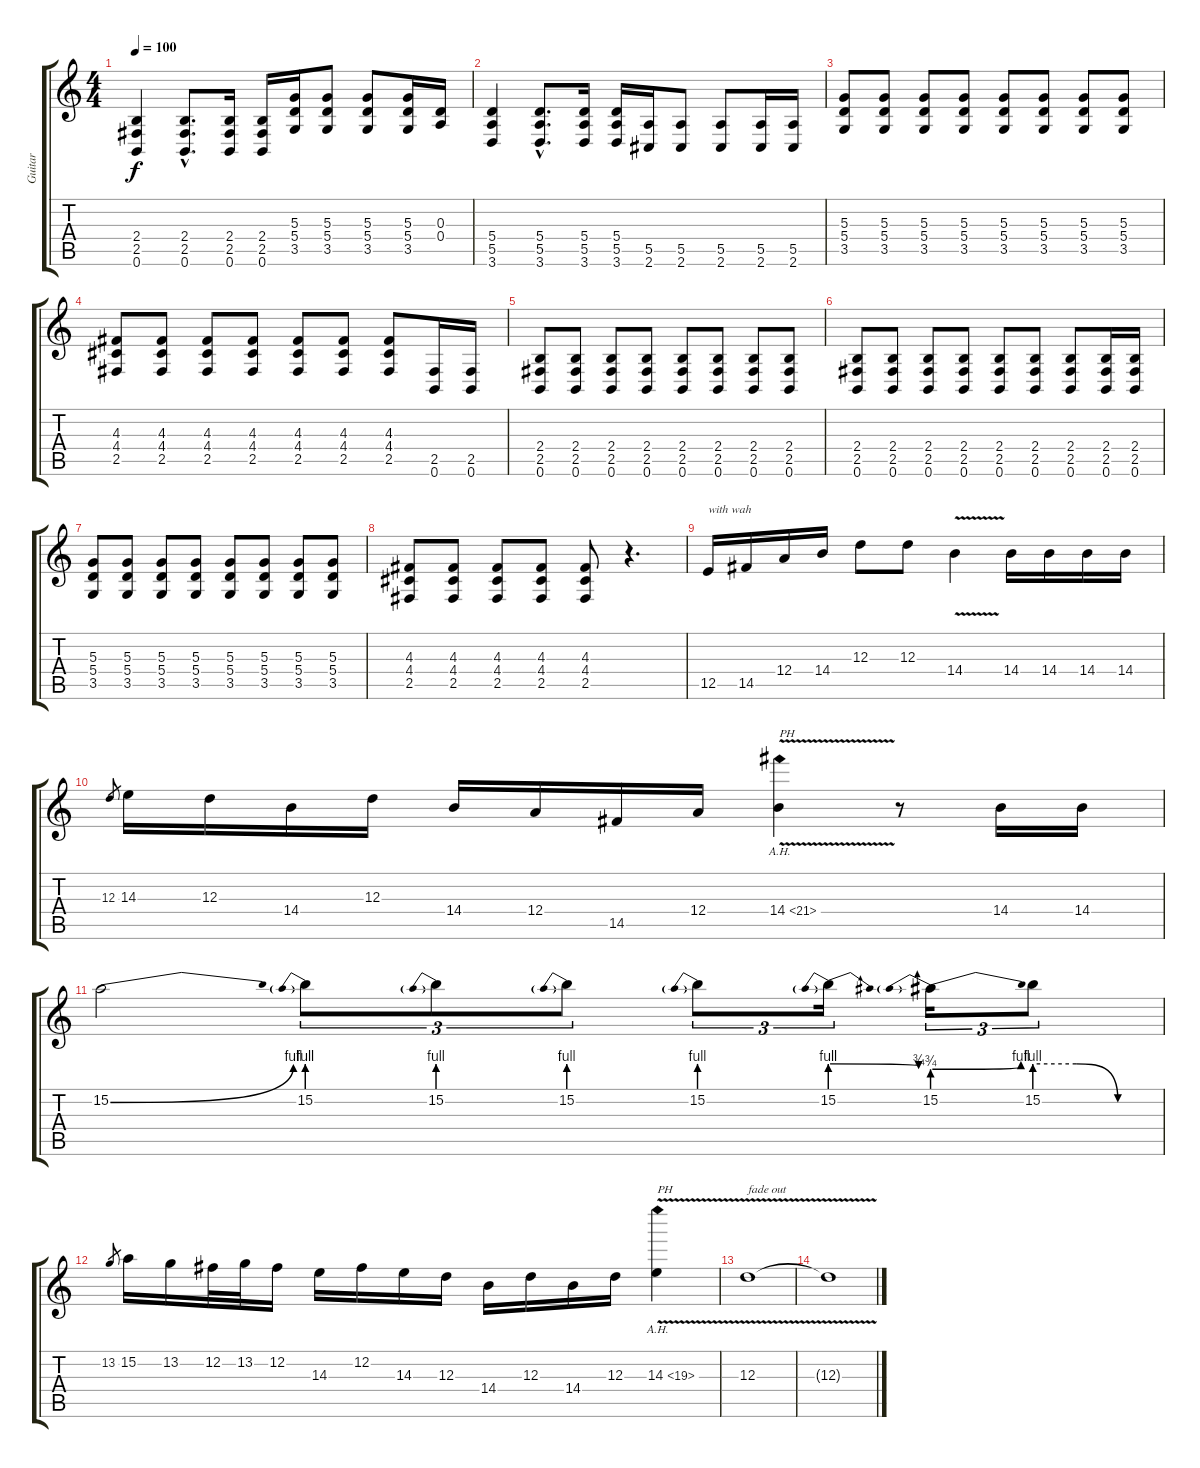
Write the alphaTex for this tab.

\track ("Guitar" "Guitar") {instrument distortionguitar}
\staff {score tabs}
\tuning (B3 Gb3 D3 A2 E2 B1) {hide}
\ts (4 4)
\tempo 100
\clef g2
\ks c
(2.4 2.5 0.6).4{dy f} (2.4{hac} 2.5{hac} 0.6{hac}).8{d} (2.4 2.5 0.6).16 (2.4 2.5 0.6).16 (5.3 5.4 3.5).16 (5.3 5.4 3.5).8 (5.3 5.4 3.5).8 (5.3 5.4 3.5).16 (0.3 0.4).16 |
(5.4 5.5 3.6).4 (5.4{hac} 5.5{hac} 3.6{hac}).8{d} (5.4 5.5 3.6).16 (5.4 5.5 3.6).16 (5.5 2.6).16 (5.5 2.6).8 (5.5 2.6).8 (5.5 2.6).16 (5.5 2.6).16 |
(5.3 5.4 3.5).8 (5.3 5.4 3.5).8 (5.3 5.4 3.5).8 (5.3 5.4 3.5).8 (5.3 5.4 3.5).8 (5.3 5.4 3.5).8 (5.3 5.4 3.5).8 (5.3 5.4 3.5).8 |
(4.3 4.4 2.5).8 (4.3 4.4 2.5).8 (4.3 4.4 2.5).8 (4.3 4.4 2.5).8 (4.3 4.4 2.5).8 (4.3 4.4 2.5).8 (4.3 4.4 2.5).8 (2.5 0.6).16 (2.5 0.6).16 |
(2.4 2.5 0.6).8 (2.4 2.5 0.6).8 (2.4 2.5 0.6).8 (2.4 2.5 0.6).8 (2.4 2.5 0.6).8 (2.4 2.5 0.6).8 (2.4 2.5 0.6).8 (2.4 2.5 0.6).8 |
(2.4 2.5 0.6).8 (2.4 2.5 0.6).8 (2.4 2.5 0.6).8 (2.4 2.5 0.6).8 (2.4 2.5 0.6).8 (2.4 2.5 0.6).8 (2.4 2.5 0.6).8 (2.4 2.5 0.6).16 (2.4 2.5 0.6).16 |
(5.3 5.4 3.5).8 (5.3 5.4 3.5).8 (5.3 5.4 3.5).8 (5.3 5.4 3.5).8 (5.3 5.4 3.5).8 (5.3 5.4 3.5).8 (5.3 5.4 3.5).8 (5.3 5.4 3.5).8 |
(4.3 4.4 2.5).8 (4.3 4.4 2.5).8 (4.3 4.4 2.5).8 (4.3 4.4 2.5).8 (4.3 4.4 2.5).8 r.4{d} |
12.5.16{txt "with wah"} 14.5.16 12.4.16 14.4.16 12.3.8 12.3.8 14.4{v}.4 14.4.16 14.4.16 14.4.16 14.4.16 |
12.3.8{gr} 14.3.16 12.3.16 14.4.16 12.3.16 14.4.16 12.4.16 14.5.16 12.4.16 14.4{ah 7 v}.4{txt "PH"} r.8 14.4.16 14.4.16 |
15.2{be (bend 0 0 60 4)}.2 15.2{be (prebend 0 4 60 4)}.8{tu (3 2)} 15.2{be (prebend 0 4 60 4)}.8{tu (3 2)} 15.2{be (prebend 0 4 60 4)}.8{tu (3 2)} 15.2{be (prebend 0 4 60 4)}.8{tu (3 2)} 15.2{be (prebendrelease 0 4 60 3)}.16{tu (3 2)} 15.2{be (prebendbend 0 3 60 4)}.16{tu (3 2)} 15.2{be (custom 0 4 20 4 40 0 60 0)}.8{tu (3 2)} |
13.2.8{gr} 15.2.16 13.2.16 12.2.32 13.2.32 12.2.16 14.3.16 12.2.16 14.3.16 12.3.16 14.4.16 12.3.16 14.4.16 12.3.16 14.3{ah 5 v}.4{txt "PH"} |
12.3{v}.1{txt "fade out"} |
12.3{t}.1
